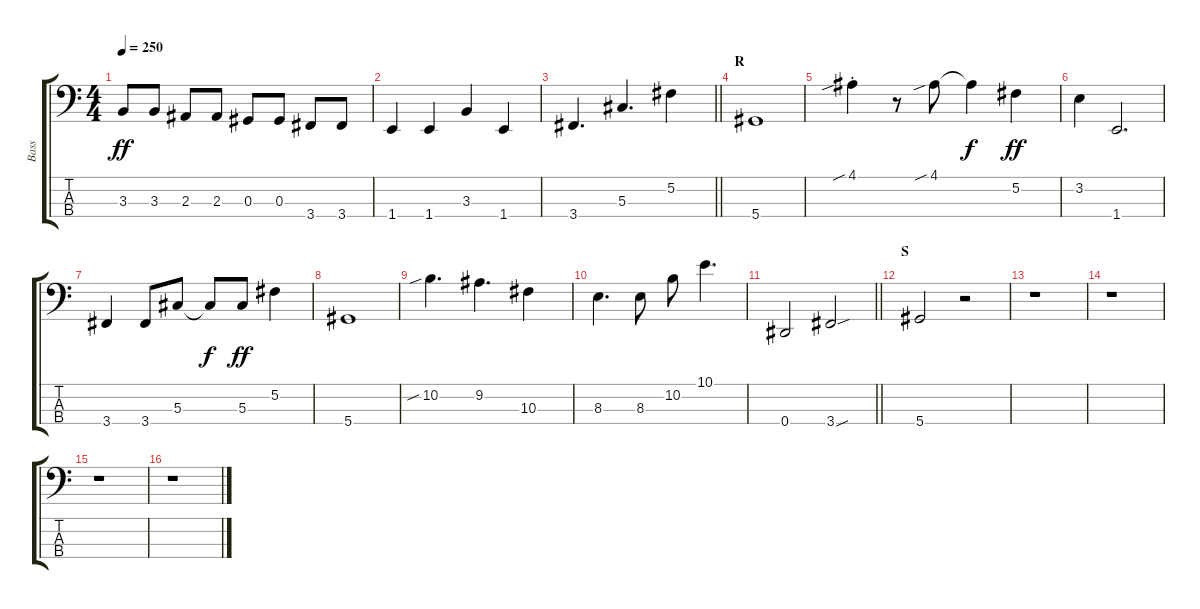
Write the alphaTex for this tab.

\track ("Bass" "Bass") {instrument electricbasspick}
\staff {score tabs}
\tuning (Gb2 Db2 Ab1 Eb1) {hide}
\ts (4 4)
\tempo 250
\clef f4
\ks c
3.3.8{dy ff} 3.3.8 2.3.8 2.3.8 0.3.8 0.3.8 3.4.8 3.4.8 |
1.4.4 1.4.4 3.3.4 1.4.4 |
\barLineRight lightlight
3.4.4{d} 5.3.4{d} 5.2.4 |
\section ("" "R")
5.4.1 |
4.1{sib st}.4 r.8 4.1{sib}.8 4.1{t}.4{dy f} 5.2.4{dy ff} |
3.2.4 1.4.2{d} |
3.4.4 3.4.8 5.3.8 5.3{t}.8{dy f} 5.3.8{dy ff} 5.2.4 |
5.4.1 |
10.2{sib}.4{d} 9.2.4{d} 10.3.4 |
8.3.4{d} 8.3.8 10.2.8 10.1.4{d} |
\barLineRight lightlight
0.4.2 3.4{sou}.2 |
\section ("" "S")
5.4.2 r.2 |
r.1 |
r.1 |
r.1 |
r.1
